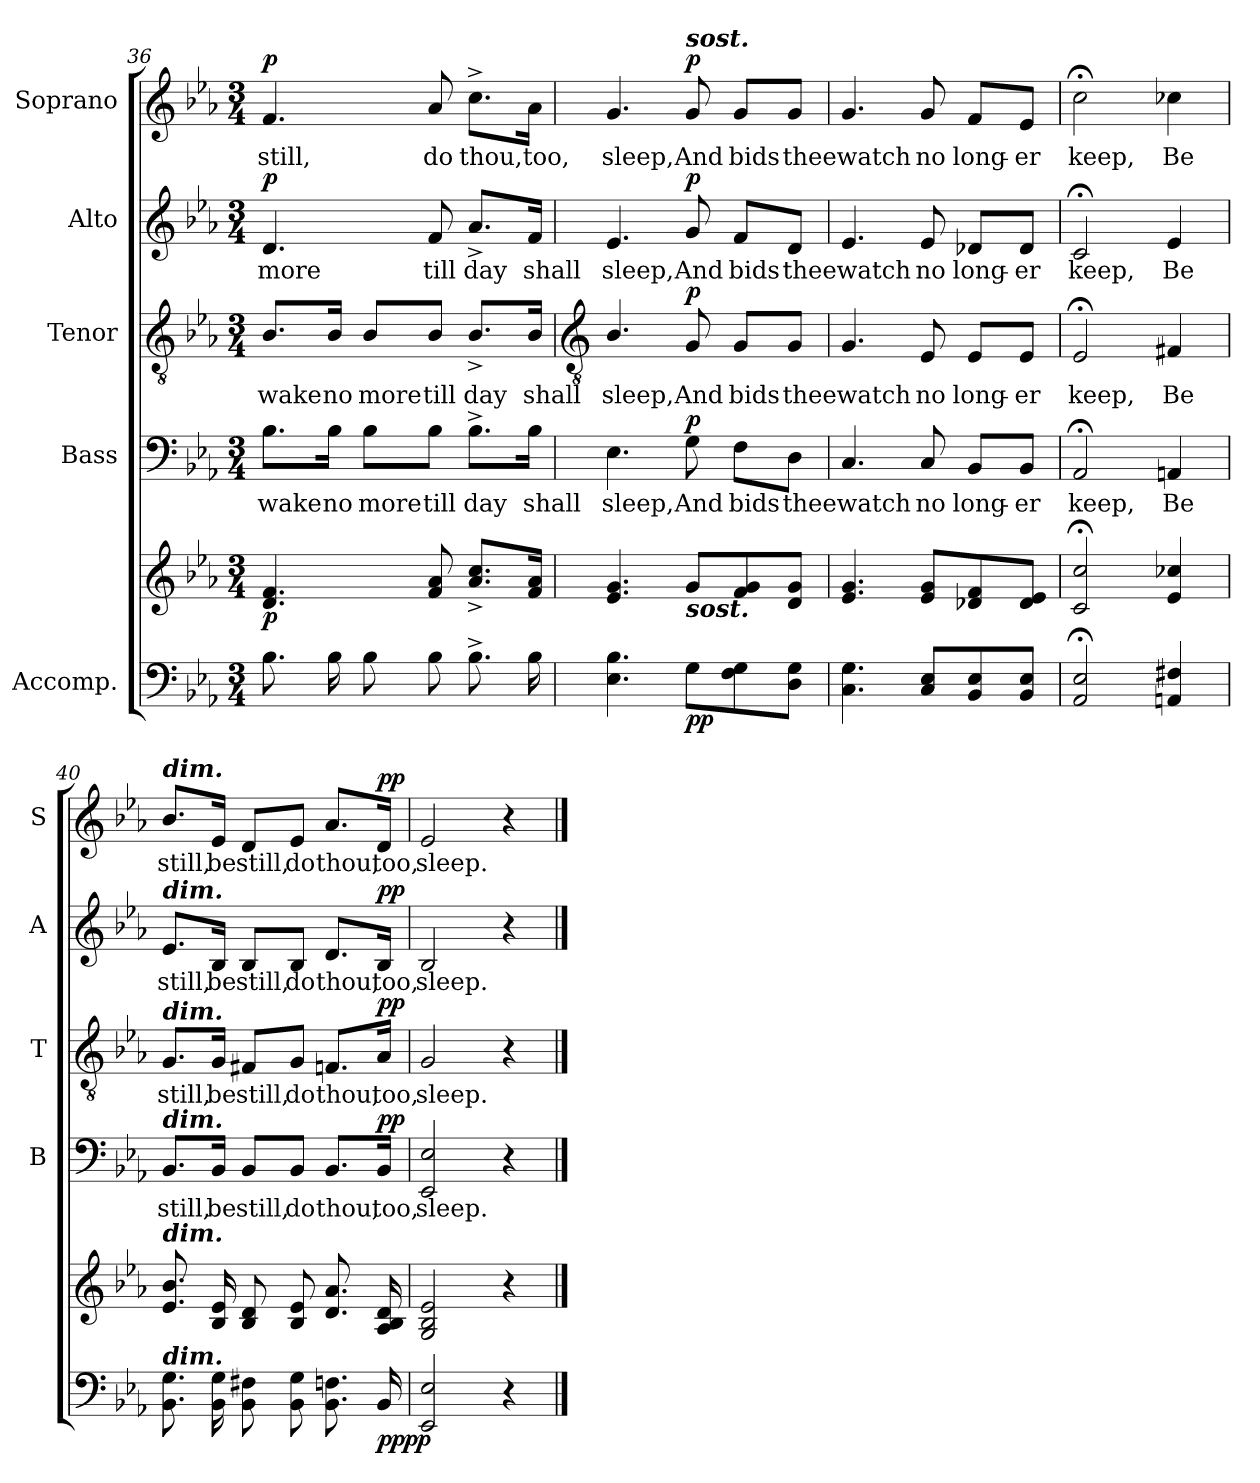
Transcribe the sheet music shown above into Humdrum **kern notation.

**kern	**kern	**dynam	**kern	**text	**dynam	**kern	**text	**dynam	**kern	**text	**dynam	**kern	**text	**dynam
*part5	*part5	*part5	*part4	*part4	*part4	*part3	*part3	*part3	*part2	*part2	*part2	*part1	*part1	*part1
*staff6	*staff5	*staff5/6	*staff4	*staff4	*staff4	*staff3	*staff3	*staff3	*staff2	*staff2	*staff2	*staff1	*staff1	*staff1
*I"Accomp.	*	*	*I"Bass	*	*	*I"Tenor	*	*	*I"Alto	*	*	*I"Soprano	*	*
*	*	*	*I'B	*	*	*I'T	*	*	*I'A	*	*	*I'S	*	*
*clefF4	*clefG2	*	*clefF4	*	*	*clefGv2	*	*	*clefG2	*	*	*clefG2	*	*
*k[b-e-a-]	*k[b-e-a-]	*	*k[b-e-a-]	*	*	*k[b-e-a-]	*	*	*k[b-e-a-]	*	*	*k[b-e-a-]	*	*
*E-:	*E-:	*	*E-:	*	*	*E-:	*	*	*E-:	*	*	*E-:	*	*
*M3/4	*M3/4	*	*M3/4	*	*	*M3/4	*	*	*M3/4	*	*	*M3/4	*	*
=36	=36	=36	=36	=36	=36	=36	=36	=36	=36	=36	=36	=36	=36	=36
!	!	!LO:DY:b	!	!LO:LY:b	!	!	!LO:LY:b	!	!	!LO:LY:b	!LO:DY:b	!	!LO:LY:b	!LO:DY:b
8.B-L	4.d 4.f	p	8.B-\L	wake	.	8.B-/L	wake	.	4.d	more	p	4.f	still,	p
!	!	!	!	!LO:LY:b	!	!	!LO:LY:b	!	!	!	!	!	!	!
16B-L	.	.	16B-\Jk	no	.	16B-/Jk	no	.	.	.	.	.	.	.
!	!	!	!	!LO:LY:b	!	!	!LO:LY:b	!	!	!	!	!	!	!
8B-	.	.	8B-\L	more	.	8B-/L	more	.	.	.	.	.	.	.
!	!	!	!	!LO:LY:b	!	!	!LO:LY:b	!	!	!LO:LY:b	!	!	!LO:LY:b	!
8B-J	8f 8a-	.	8B-\J	till	.	8B-/J	till	.	8f	till	.	8a-	do	.
!	!	!	!	!LO:LY:b	!	!	!LO:LY:b	!	!	!LO:LY:b	!	!	!LO:LY:b	!
8.B-^L	8.a-^ 8.cc^L	.	8.B-^\L	day	.	8.B-^/L	day	.	8.a-^/L	day	.	8.cc^\L	thou,	.
!	!	!	!	!LO:LY:b	!	!	!LO:LY:b	!	!	!LO:LY:b	!	!	!LO:LY:b	!
16B-J	16f 16a-J	.	16B-\Jk	shall	.	16B-/Jk	shall	.	16f/Jk	shall	.	16a-\Jk	too,	.
!!LO:LB:g=z
=37	=37	=37	=37	=37	=37	=37	=37	=37	=37	=37	=37	=37	=37	=37
*	*	*	*	*	*	*clefGv2	*	*	*	*	*	*	*	*
!	!	!	!	!LO:LY:b	!	!	!LO:LY:b	!	!	!LO:LY:b	!	!	!LO:LY:b	!
4.E- 4.B-	4.e- 4.g	.	4.E-	sleep,	.	4.B-/	sleep,	.	4.e-	sleep,	.	4.g	sleep,	.
!	!	!	!	!	!	!	!	!	!	!	!	!LO:TX:a:Bi:t=sost.	!	!
!	!LO:TX:b:Bi:t=sost.	!	!	!	!	!	!	!	!	!	!	!	!	!
!	!	!LO:DY:b=2	!	!LO:LY:b	!	!	!LO:LY:b	!	!	!LO:LY:b	!	!	!LO:LY:b	!
!	!	!LO:DY:n=1:b	!	!	!LO:DY:b	!	!	!LO:DY:b	!	!	!LO:DY:b	!	!	!LO:DY:b
8GL	8gL	p p	8G	And	p	8G	And	p	8g	And	p	8g	And	p
!	!	!	!	!LO:LY:b	!	!	!LO:LY:b	!	!	!LO:LY:b	!	!	!LO:LY:b	!
8F 8G	8f 8g	.	8F\L	bids	.	8G/L	bids	.	8f/L	bids	.	8g/L	bids	.
!	!	!	!	!LO:LY:b	!	!	!LO:LY:b	!	!	!LO:LY:b	!	!	!LO:LY:b	!
8D 8GJ	8d 8gJ	.	8D\J	thee	.	8G/J	thee	.	8d/J	thee	.	8g/J	thee	.
=38	=38	=38	=38	=38	=38	=38	=38	=38	=38	=38	=38	=38	=38	=38
!	!	!	!	!LO:LY:b	!	!	!LO:LY:b	!	!	!LO:LY:b	!	!	!LO:LY:b	!
4.C 4.G	4.e- 4.g	.	4.C	watch	.	4.G	watch	.	4.e-	watch	.	4.g	watch	.
!	!	!	!	!LO:LY:b	!	!	!LO:LY:b	!	!	!LO:LY:b	!	!	!LO:LY:b	!
8C 8E-L	8e- 8gL	.	8C	no	.	8E-	no	.	8e-	no	.	8g	no	.
!	!	!	!	!LO:LY:b	!	!	!LO:LY:b	!	!	!LO:LY:b	!	!	!LO:LY:b	!
8BB- 8E-	8d-X 8f	.	8BB-/L	long-	.	8E-/L	long-	.	8d-X/L	long-	.	8f/L	long-	.
!	!	!	!	!LO:LY:b	!	!	!LO:LY:b	!	!	!LO:LY:b	!	!	!LO:LY:b	!
8BB- 8E-J	8d- 8e-J	.	8BB-/J	-er	.	8E-/J	-er	.	8d-/J	-er	.	8e-/J	-er	.
=39	=39	=39	=39	=39	=39	=39	=39	=39	=39	=39	=39	=39	=39	=39
!	!	!	!	!LO:LY:b	!	!	!LO:LY:b	!	!	!LO:LY:b	!	!	!LO:LY:b	!
2AA-;< 2E-;<	2c;< 2cc;<	.	2AA-;<	keep,	.	2E-;<	keep,	.	2c;<	keep,	.	2cc;<	keep,	.
!	!	!	!	!LO:LY:b	!	!	!LO:LY:b	!	!	!LO:LY:b	!	!	!LO:LY:b	!
4AAn 4F#X	4e- 4cc-X	.	4AAn	Be	.	4F#X	Be	.	4e-	Be	.	4cc-X	Be	.
=40	=40	=40	=40	=40	=40	=40	=40	=40	=40	=40	=40	=40	=40	=40
!	!	!	!	!	!	!	!	!	!	!	!	!LO:TX:a:Bi:t=dim.	!	!
!	!	!	!	!	!	!	!	!	!LO:TX:a:Bi:t=dim.	!	!	!	!	!
!	!	!	!	!	!	!LO:TX:a:Bi:t=dim.	!	!	!	!	!	!	!	!
!	!	!	!LO:TX:a:Bi:t=dim.	!	!	!	!	!	!	!	!	!	!	!
!	!LO:TX:a:Bi:t=dim.	!	!	!	!	!	!	!	!	!	!	!	!	!
!LO:TX:a:Bi:t=dim.	!	!	!	!	!	!	!	!	!	!	!	!	!	!
!	!	!	!	!LO:LY:b	!	!	!LO:LY:b	!	!	!LO:LY:b	!	!	!LO:LY:b	!
8.BB- 8.GL	8.e-/ 8.b-/L	.	8.BB-/L	still,	.	8.G/L	still,	.	8.e-/L	still,	.	8.b-/L	still,	.
!	!	!	!	!LO:LY:b	!	!	!LO:LY:b	!	!	!LO:LY:b	!	!	!LO:LY:b	!
16BB- 16GL	16B- 16e-L	.	16BB-/Jk	be	.	16G/Jk	be	.	16B-/Jk	be	.	16e-/Jk	be	.
!	!	!	!	!LO:LY:b	!	!	!LO:LY:b	!	!	!LO:LY:b	!	!	!LO:LY:b	!
8BB- 8F#X	8B- 8d	.	8BB-/L	still,	.	8F#X/L	still,	.	8B-/L	still,	.	8d/L	still,	.
!	!	!	!	!LO:LY:b	!	!	!LO:LY:b	!	!	!LO:LY:b	!	!	!LO:LY:b	!
8BB- 8GJ	8B- 8e-J	.	8BB-/J	do	.	8G/J	do	.	8B-/J	do	.	8e-/J	do	.
!	!	!	!	!LO:LY:b	!	!	!LO:LY:b	!	!	!LO:LY:b	!	!	!LO:LY:b	!
8.BB- 8.FnL	8.d 8.a-L	.	8.BB-/L	thou,	.	8.Fn/L	thou,	.	8.d/L	thou,	.	8.a-/L	thou,	.
!	!	!LO:DY:b=2	!	!LO:LY:b	!	!	!LO:LY:b	!	!	!LO:LY:b	!	!	!LO:LY:b	!
!	!	!LO:DY:n=1:b	!	!	!LO:DY:b	!	!	!LO:DY:b	!	!	!LO:DY:b	!	!	!LO:DY:b
16BB-J	16A- 16B- 16dJ	pp pp	16BB-/Jk	too,	pp	16A-/Jk	too,	pp	16B-/Jk	too,	pp	16d/Jk	too,	pp
=41	=41	=41	=41	=41	=41	=41	=41	=41	=41	=41	=41	=41	=41	=41
!	!	!	!	!LO:LY:b	!	!	!LO:LY:b	!	!	!LO:LY:b	!	!	!LO:LY:b	!
2EE- 2E-	2G 2B- 2e-	.	2EE- 2E-	sleep.	.	2G	sleep.	.	2B-	sleep.	.	2e-	sleep.	.
4r	4r	.	4r	.	.	4r	.	.	4r	.	.	4r	.	.
==	==	==	==	==	==	==	==	==	==	==	==	==	==	==
*-	*-	*-	*-	*-	*-	*-	*-	*-	*-	*-	*-	*-	*-	*-
